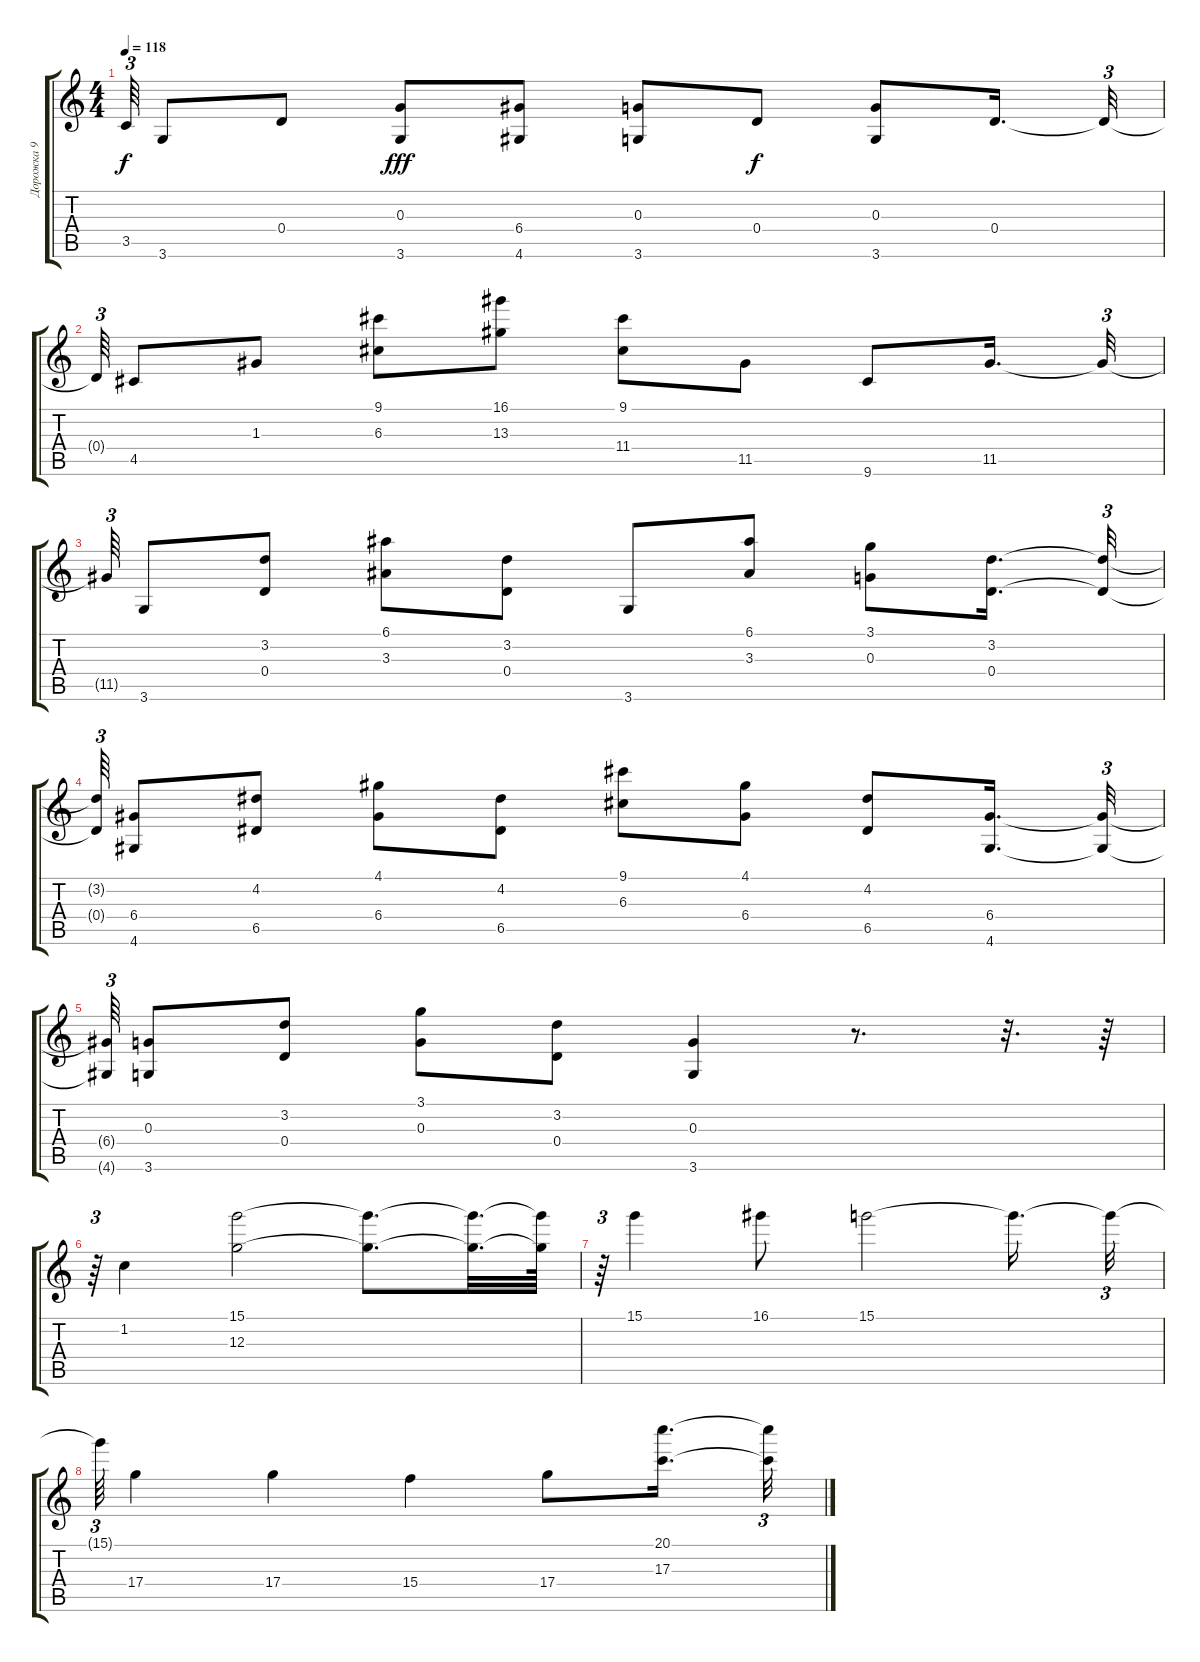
\track ("Дорожка 9" "Дорожка 9") {instrument electricguitarclean}
\staff {score tabs}
\tuning (E4 B3 G3 D3 A2 E2) {hide}
\ts (4 4)
\tempo 118
\clef g2
\ks c
3.5{t}.64{tu (3 2) dy f} 3.6.8 0.4.8 (0.3 3.6).8{dy fff} (6.4 4.6).8 (0.3 3.6).8 0.4.8{dy f} (0.3 3.6).8 0.4.16{d} 0.4{t}.32{tu (3 2)} |
0.4{t}.64{tu (3 2)} 4.5.8 1.3.8 (9.1 6.3).8 (16.1 13.3).8 (9.1 11.4).8 11.5.8 9.6.8 11.5.16{d} 11.5{t}.32{tu (3 2)} |
11.5{t}.64{tu (3 2)} 3.6.8 (3.2 0.4).8 (6.1 3.3).8 (3.2 0.4).8 3.6.8 (6.1 3.3).8 (3.1 0.3).8 (3.2 0.4).16{d} (3.2{t} 0.4{t}).32{tu (3 2)} |
(3.2{t} 0.4{t}).64{tu (3 2)} (6.4 4.6).8 (4.2 6.5).8 (4.1 6.4).8 (4.2 6.5).8 (9.1 6.3).8 (4.1 6.4).8 (4.2 6.5).8 (6.4 4.6).16{d} (6.4{t} 4.6{t}).32{tu (3 2)} |
(6.4{t} 4.6{t}).64{tu (3 2)} (0.3 3.6).8 (3.2 0.4).8 (3.1 0.3).8 (3.2 0.4).8 (0.3 3.6).4 r.8{d} r.32{d} r.64 |
r.64{tu (3 2)} 1.2.4{volume 16 instrument stringensemble1} (15.1 12.3).2 (15.1{t} 12.3{t}).8{d} (15.1{t} 12.3{t}).32{d} (15.1{t} 12.3{t}).64 |
r.64{tu (3 2)} 15.1.4 16.1.8 15.1.2 15.1{t}.16{d} 15.1{t}.32{tu (3 2)} |
15.1{t}.64{tu (3 2)} 17.4.4 17.4.4 15.4.4 17.4.8 (20.1 17.3).16{d} (20.1{t} 17.3{t}).32{tu (3 2)}
